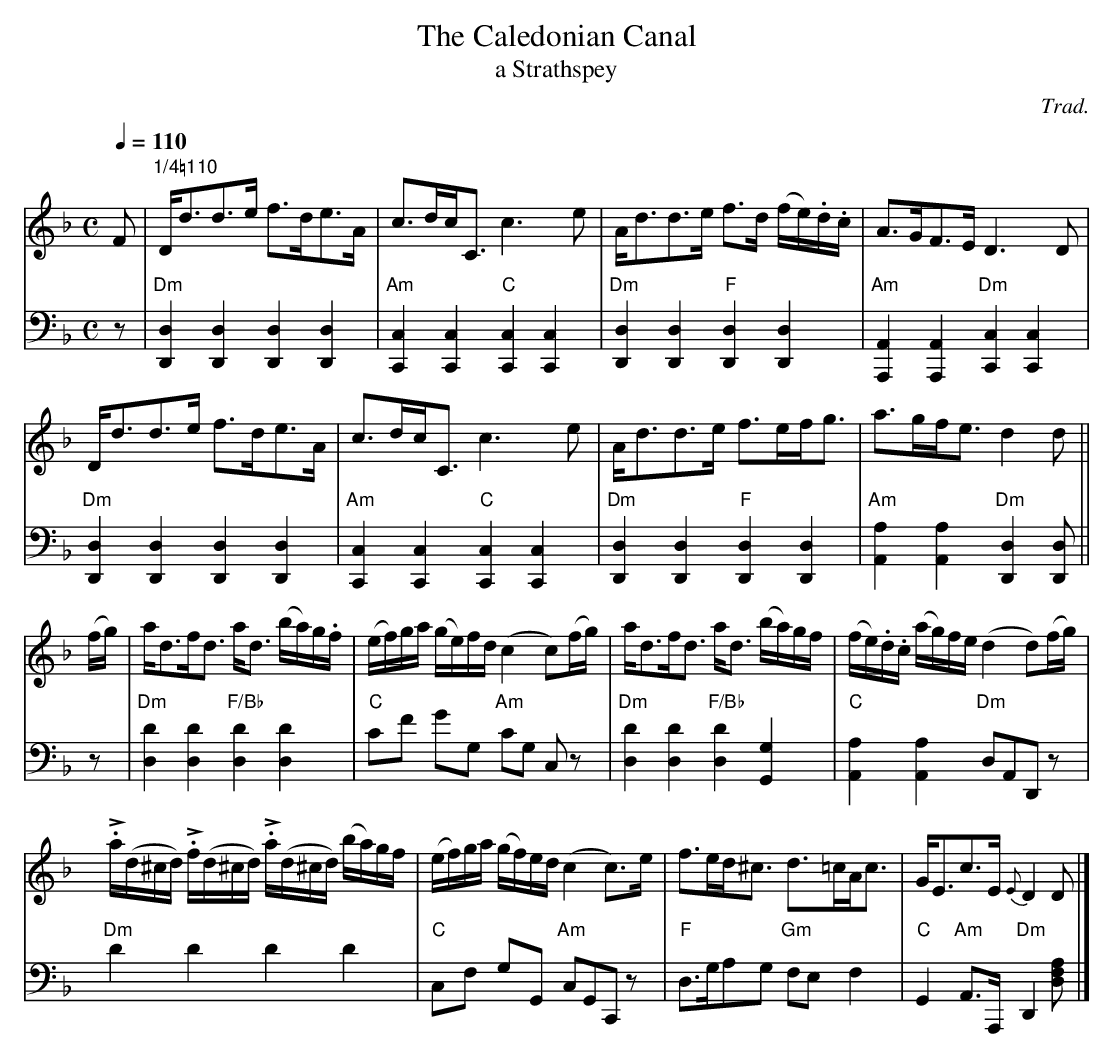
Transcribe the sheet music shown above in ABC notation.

X:1
T:The Caledonian Canal
T:a Strathspey
C:Trad.
M:C
L:1/8
Q:1/4=110
V:1 program 1 40 treble  %Violin
V:2 program 1 0 bass     %Piano
K:Dm
V:1
F|"1/4=110"D<dd>e f>de>A|c>dc<C c3e|A<dd>e f>d (f/e/).d/.c/|A>GF>E D3D|
V:2
z|"Dm"[D,,2D,2][D,,2D,2][D,,2D,2][D,,2D,2]|"Am"[C,,2C,2][C,,2C,2]"C"[C,,2C,2][C,,2C,2]|"Dm"[D,,2D,2][D,,2D,2]"F"[D,,2D,2][D,,2D,2]|"Am"[A,,,2A,,2][A,,,2A,,2]"Dm"[C,,2C,2][C,,2C,2]|
V:1
D<dd>e f>de>A|c>dc<C c3e|A<dd>e f>ef<g|a>gf<e d2d||
V:2
"Dm"[D,,2D,2][D,,2D,2][D,,2D,2][D,,2D,2]|"Am"[C,,2C,2][C,,2C,2]"C"[C,,2C,2][C,,2C,2]|"Dm"[D,,2D,2][D,,2D,2]"F"[D,,2D,2][D,,2D,2]|"Am"[A,2A,,2][A,2A,,2]"Dm"[D,,2D,2][D,,D,]||
V:1
(f/g/)|a<df<d a<d (b/a/)g/.f/|(e/f/)g/a/ (g/e/)f/d/ (c2 c)(f/g/)|a<df<d a<d (b/a/)g/f/|(f/e/).d/.c/ (a/g/)f/e/ (d2 d)(f/g/)|
V:2
z|"Dm"[D2D,2][D2D,2]"F/Bb"[D2D,2][D2D,2]|"C"CF GG, "Am"CG, C,z|"Dm"[D2D,2][D2D,2]"F/Bb"[D2D,2][G,,2G,2]|"C"[A,,2A,2][A,,2A,2]"Dm"D,A,,D,,z|
V:1
xL.a/(d/^c/d/) L.f/(d/^c/d/) L.a/(d/^c/d/) (b/a/)g/f/|(e/f/)g/a/ (g/f/)e/d/ (c2 c)>e|f>ed<^c d>=cA<c|G<Ec>E {E}D2D|]
V:2
x"Dm"D2 D2 D2 D2|"C"C,F, G,G,, "Am"C,G,,C,,z|"F"D,>G,A,G, "Gm"F,E,F,2|"C"G,,2 "Am"A,,>A,,, "Dm"D,,2 [D,F,A,]|]
